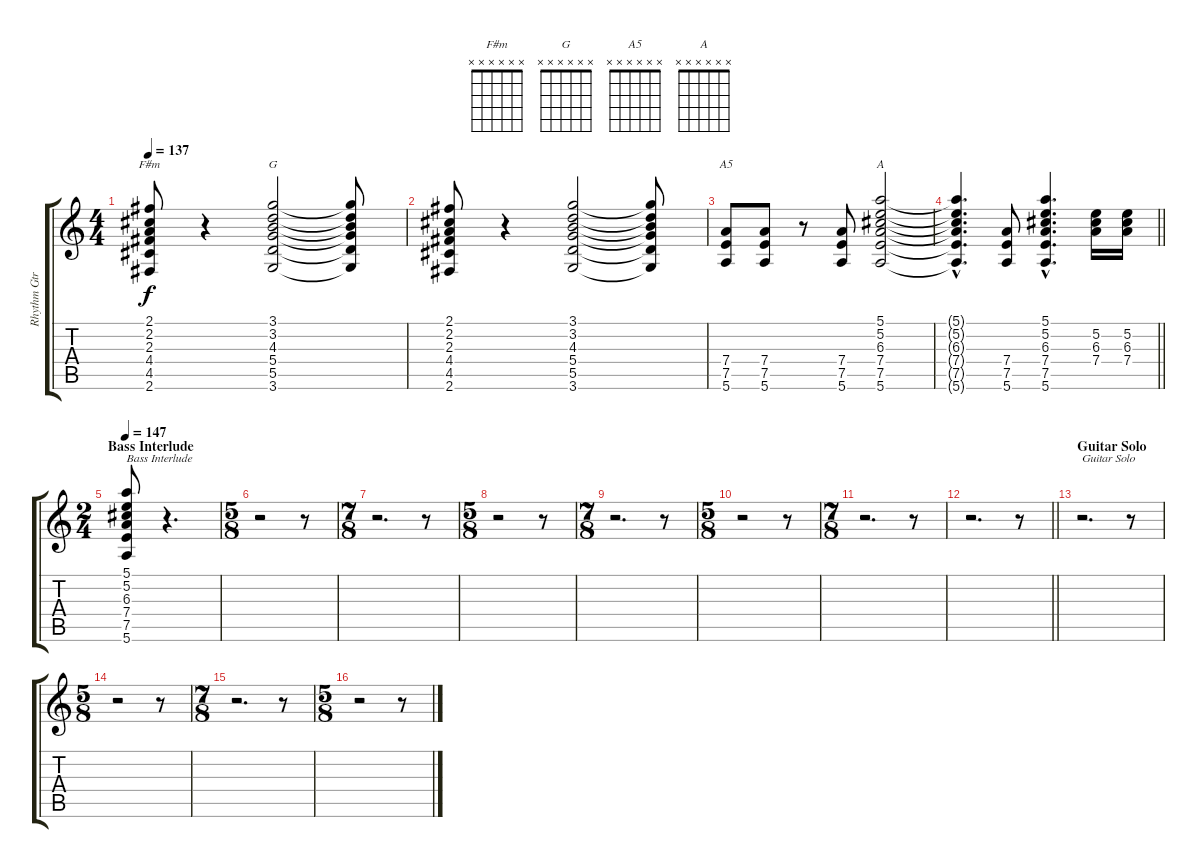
\track ("Rhythm Gtr.1" "Rhythm Gtr") {instrument overdrivenguitar}
\staff {score tabs}
\tuning (E4 B3 G3 D3 A2 E2) {hide}
\chord ("F#m" x x x x x x) {firstfret 0}
\chord ("G" x x x x x x) {firstfret 0}
\chord ("A5" x x x x x x) {firstfret 0}
\chord ("A" x x x x x x) {firstfret 0}
\ts (4 4)
\tempo 137
\clef g2
\ks c
(2.1 2.2 2.3 4.4 4.5 2.6).8{ch "F#m" dy f} r.4 (3.1 3.2 4.3 5.4 5.5 3.6).2{ch "G"} (3.1{t} 3.2{t} 4.3{t} 5.4{t} 5.5{t} 3.6{t}).8 |
(2.1 2.2 2.3 4.4 4.5 2.6).8 r.4 (3.1 3.2 4.3 5.4 5.5 3.6).2 (3.1{t} 3.2{t} 4.3{t} 5.4{t} 5.5{t} 3.6{t}).8 |
(7.4 7.5 5.6).8{ch "A5"} (7.4 7.5 5.6).8 r.8 (7.4 7.5 5.6).8 (5.1 5.2 6.3 7.4 7.5 5.6).2{ch "A"} |
\barLineRight lightlight
(5.1{hac t} 5.2{hac t} 6.3{hac t} 7.4{hac t} 7.5{hac t} 5.6{hac t}).4{d} (7.4 7.5 5.6).8 (5.1{hac} 5.2{hac} 6.3{hac} 7.4{hac} 7.5{hac} 5.6{hac}).4{d} (5.2 6.3 7.4).16 (5.2 6.3 7.4).16 |
\ts (2 4)
\section ("" "Bass Interlude")
\tempo 147
(5.1 5.2 6.3 7.4 7.5 5.6).8{txt "Bass Interlude"} r.4{d} |
\ts (5 8)
r.2 r.8 |
\ts (7 8)
r.2{d} r.8 |
\ts (5 8)
r.2 r.8 |
\ts (7 8)
r.2{d} r.8 |
\ts (5 8)
r.2 r.8 |
\ts (7 8)
r.2{d} r.8 |
\barLineRight lightlight
r.2{d} r.8 |
\section ("" "Guitar Solo")
r.2{d txt "Guitar Solo"} r.8 |
\ts (5 8)
r.2 r.8 |
\ts (7 8)
r.2{d} r.8 |
\ts (5 8)
r.2 r.8
